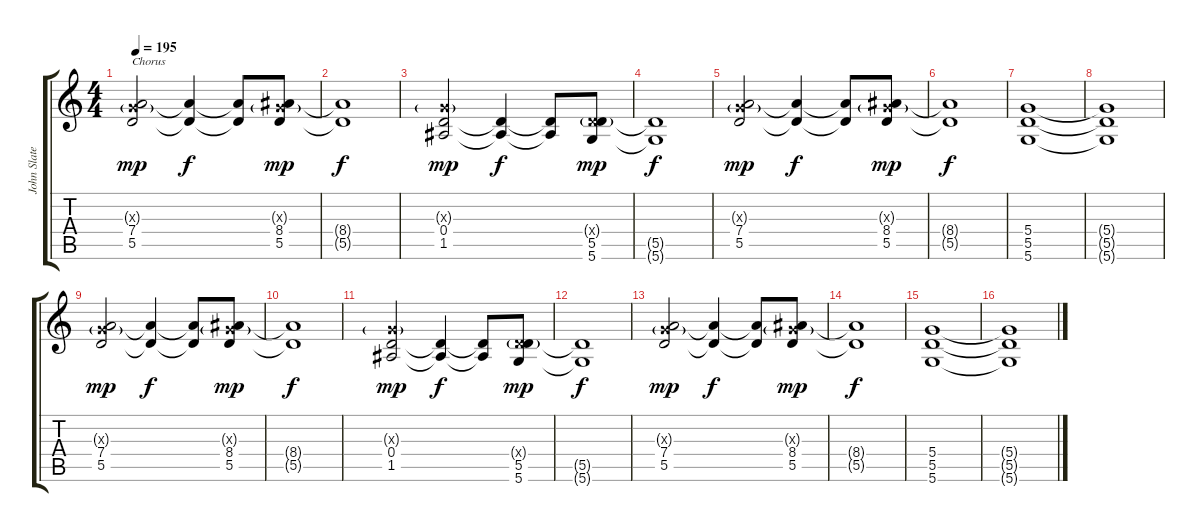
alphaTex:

\track ("John Slater" "John Slate") {instrument distortionguitar}
\staff {score tabs}
\tuning (E4 B3 G3 D3 A2 D2) {hide}
\ts (4 4)
\tempo 195
\clef g2
\ks c
(0.3{g x} 7.4 5.5).2{txt "Chorus" dy mp volume 13} (7.4{t} 5.5{t}).4{dy f} (7.4{t} 5.5{t}).8 (0.3{g x} 8.4 5.5).8{dy mp} |
(8.4{t} 5.5{t}).1{dy f} |
(0.3{g x} 0.4 1.5).2{dy mp} (0.4{t} 1.5{t}).4{dy f} (0.4{t} 1.5{t}).8 (0.4{g x} 5.5 5.6).8{dy mp} |
(5.5{t} 5.6{t}).1{dy f} |
(0.3{g x} 7.4 5.5).2{dy mp} (7.4{t} 5.5{t}).4{dy f} (7.4{t} 5.5{t}).8 (0.3{g x} 8.4 5.5).8{dy mp} |
(8.4{t} 5.5{t}).1{dy f} |
(5.4 5.5 5.6).1 |
(5.4{t} 5.5{t} 5.6{t}).1 |
(0.3{g x} 7.4 5.5).2{dy mp} (7.4{t} 5.5{t}).4{dy f} (7.4{t} 5.5{t}).8 (0.3{g x} 8.4 5.5).8{dy mp} |
(8.4{t} 5.5{t}).1{dy f} |
(0.3{g x} 0.4 1.5).2{dy mp} (0.4{t} 1.5{t}).4{dy f} (0.4{t} 1.5{t}).8 (0.4{g x} 5.5 5.6).8{dy mp} |
(5.5{t} 5.6{t}).1{dy f} |
(0.3{g x} 7.4 5.5).2{dy mp} (7.4{t} 5.5{t}).4{dy f} (7.4{t} 5.5{t}).8 (0.3{g x} 8.4 5.5).8{dy mp} |
(8.4{t} 5.5{t}).1{dy f} |
(5.4 5.5 5.6).1 |
(5.4{t} 5.5{t} 5.6{t}).1
